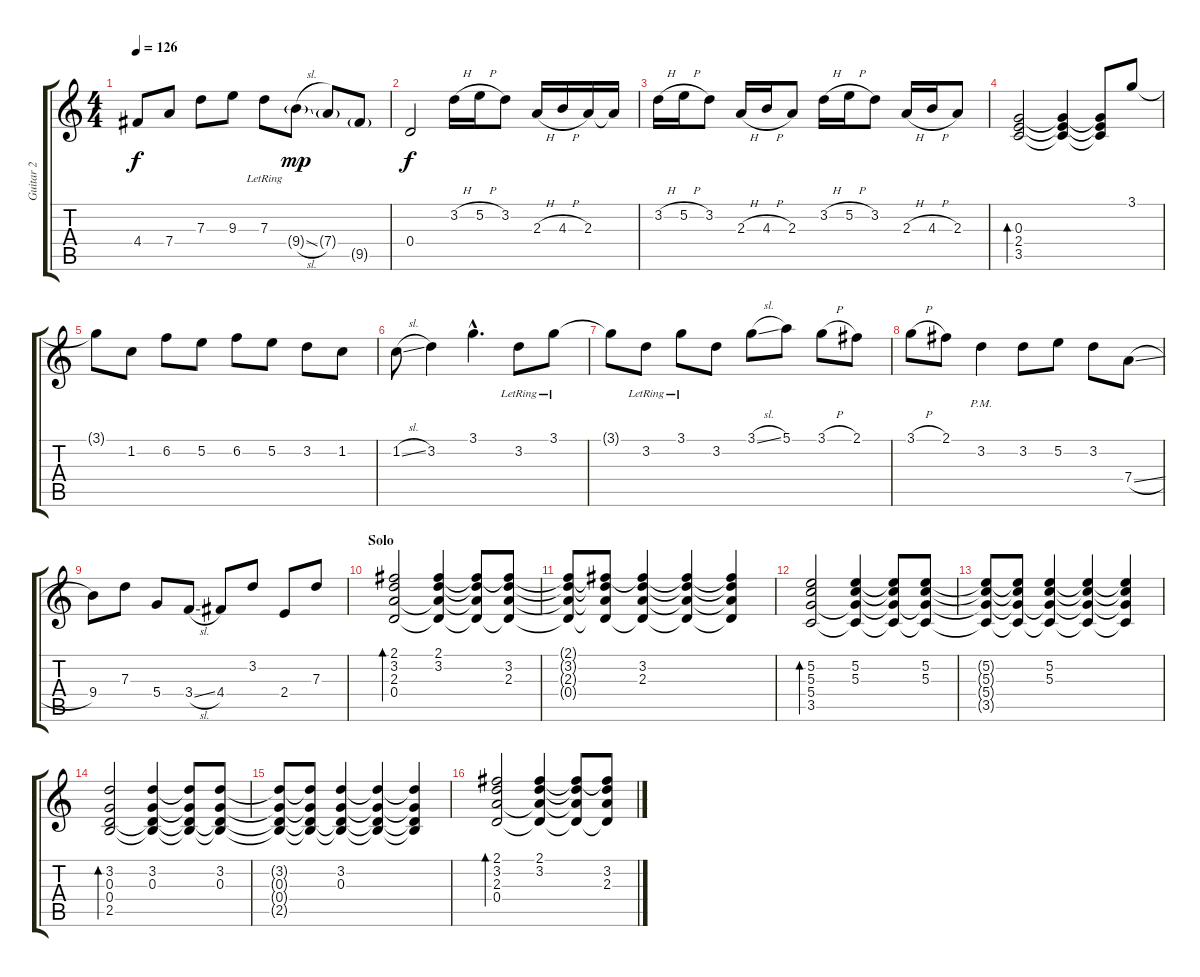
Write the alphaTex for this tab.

\track ("Guitar 2" "Guitar 2") {instrument electricguitarjazz}
\staff {score tabs}
\tuning (E4 B3 G3 D3 A2 E2) {hide}
\ts (4 4)
\tempo 126
\clef g2
\ks c
4.4.8{dy f} 7.4.8 7.3.8 9.3.8 7.3{lr}.8 9.4{sl g}.8{dy mp} 7.4{g}.8 9.5{g}.8 |
0.4.2{dy f} 3.2{h}.16 5.2{h}.16 3.2.8 2.3{h}.16 4.3{h}.16 2.3.16 2.3{t}.16 |
3.2{h}.16 5.2{h}.16 3.2.8 2.3{h}.16 4.3{h}.16 2.3.8 3.2{h}.16 5.2{h}.16 3.2.8 2.3{h}.16 4.3{h}.16 2.3.8 |
(0.3 2.4 3.5).2{bd 480} (0.3{t} 2.4{t} 3.5{t}).4 (0.3{t} 2.4{t} 3.5{t}).8 3.1.8 |
3.1{t}.8 1.2.8 6.2.8 5.2.8 6.2.8 5.2.8 3.2.8 1.2.8 |
1.2{sl}.8 3.2.4 3.1{hac}.4{d} 3.2{lr}.8 3.1{lr}.8 |
3.1{t}.8 3.2{lr}.8 3.1{lr}.8 3.2.8 3.1{sl}.8 5.1.8 3.1{h}.8 2.1.8 |
3.1{h}.8 2.1.8 3.2{pm}.4 3.2.8 5.2.8 3.2.8 7.4{sl}.8 |
9.4.8 7.3.8 5.4.8 3.4{sl}.8 4.4.8 3.2.8 2.4.8 7.3.8 |
\section ("" "Solo")
(2.1 3.2 2.3 0.4).2{bd 120} (2.1 3.2 2.3{t} 0.4{t}).4 (2.1{t} 3.2{t} 2.3{t} 0.4{t}).8 (2.1{t} 3.2 2.3 0.4{t}).8 |
(2.1{t} 3.2{t} 2.3{t} 0.4{t}).8 (2.1{t} 3.2{t} 2.3{t} 0.4{t}).8 (2.1{t} 3.2 2.3 0.4{t}).4 (2.1{t} 3.2{t} 2.3{t} 0.4{t}).4 (2.1{t} 3.2{t} 2.3{t} 0.4{t}).4 |
(5.2 5.3 5.4 3.5).2{bd 120} (5.2 5.3 5.4{t} 3.5{t}).4 (5.2{t} 5.3{t} 5.4{t} 3.5{t}).8 (5.2 5.3 5.4{t} 3.5{t}).8 |
(5.2{t} 5.3{t} 5.4{t} 3.5{t}).8 (5.2{t} 5.3{t} 5.4{t} 3.5{t}).8 (5.2 5.3 5.4{t} 3.5{t}).4 (5.2{t} 5.3{t} 5.4{t} 3.5{t}).4 (5.2{t} 5.3{t} 5.4{t} 3.5{t}).4 |
(3.2 0.3 0.4 2.5).2{bd 120} (3.2 0.3 0.4{t} 2.5{t}).4 (3.2{t} 0.3{t} 0.4{t} 2.5{t}).8 (3.2 0.3 0.4{t} 2.5{t}).8 |
(3.2{t} 0.3{t} 0.4{t} 2.5{t}).8 (3.2{t} 0.3{t} 0.4{t} 2.5{t}).8 (3.2 0.3 0.4{t} 2.5{t}).4 (3.2{t} 0.3{t} 0.4{t} 2.5{t}).4 (3.2{t} 0.3{t} 0.4{t} 2.5{t}).4 |
(2.1 3.2 2.3 0.4).2{bd 120} (2.1 3.2 2.3{t} 0.4{t}).4 (2.1{t} 3.2{t} 2.3{t} 0.4{t}).8 (2.1{t} 3.2 2.3 0.4{t}).8
